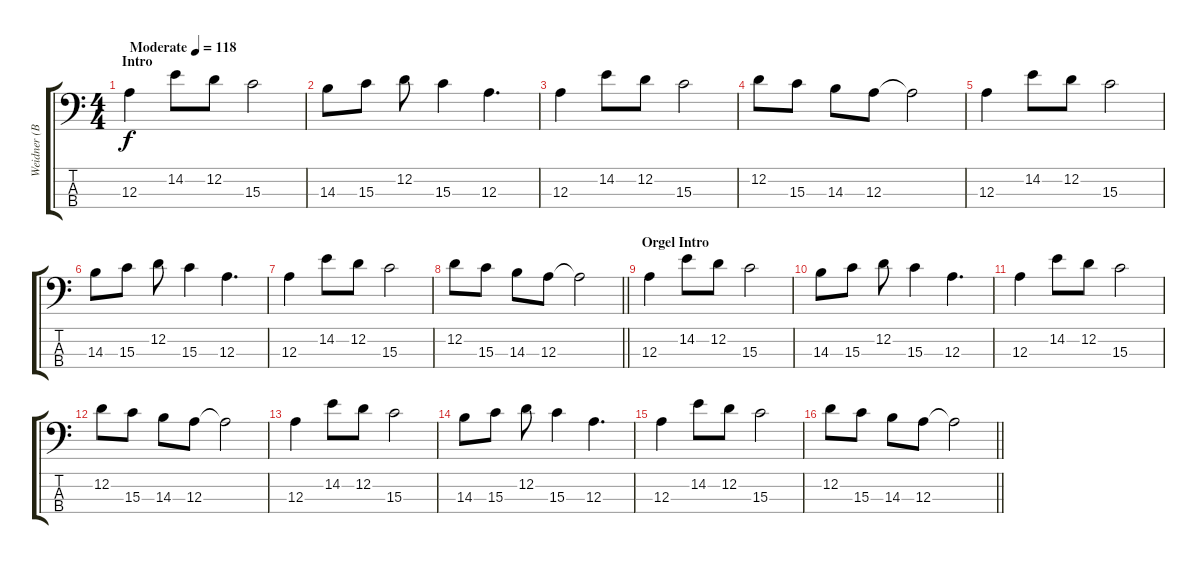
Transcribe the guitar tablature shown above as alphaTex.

\track ("Weidner (Bass)" "Weidner (B") {instrument electricbasspick}
\staff {score tabs}
\tuning (G2 D2 A1 E1) {hide}
\ts (4 4)
\section ("" "Intro")
\tempo (118 "Moderate")
\clef f4
\ks c
12.3.4{dy f instrument electricbasspick} 14.2.8 12.2.8 15.3.2 |
14.3.8 15.3.8 12.2.8 15.3.4 12.3.4{d} |
12.3.4 14.2.8 12.2.8 15.3.2 |
12.2.8 15.3.8 14.3.8 12.3.8 12.3{t}.2 |
12.3.4 14.2.8 12.2.8 15.3.2 |
14.3.8 15.3.8 12.2.8 15.3.4 12.3.4{d} |
12.3.4 14.2.8 12.2.8 15.3.2 |
\barLineRight lightlight
12.2.8 15.3.8 14.3.8 12.3.8 12.3{t}.2 |
\section ("" "Orgel Intro")
12.3.4 14.2.8 12.2.8 15.3.2 |
14.3.8 15.3.8 12.2.8 15.3.4 12.3.4{d} |
12.3.4 14.2.8 12.2.8 15.3.2 |
12.2.8 15.3.8 14.3.8 12.3.8 12.3{t}.2 |
12.3.4 14.2.8 12.2.8 15.3.2 |
14.3.8 15.3.8 12.2.8 15.3.4 12.3.4{d} |
12.3.4 14.2.8 12.2.8 15.3.2 |
\barLineRight lightlight
12.2.8 15.3.8 14.3.8 12.3.8 12.3{t}.2
